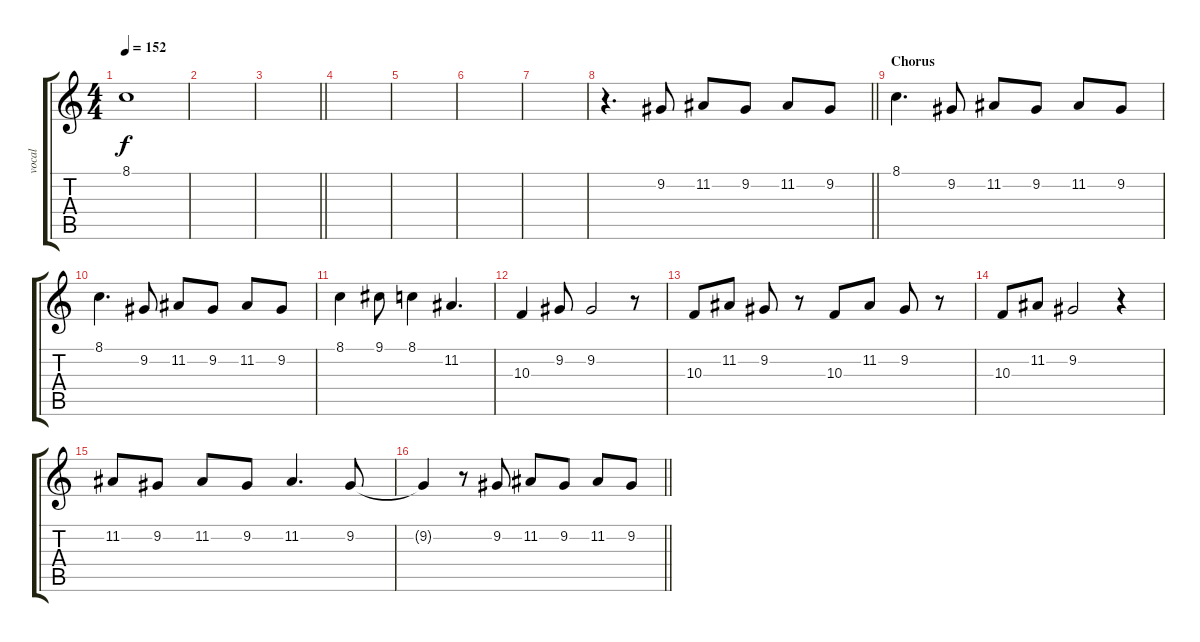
\track ("vocal" "vocal") {instrument lead1square}
\staff {score tabs}
\tuning (E4 B3 G3 D3 A2 E2) {hide}
\ts (4 4)
\tempo 152
\clef g2
\ks c
8.1{t}.1{dy f} |
|
\barLineRight lightlight
|
|
|
|
|
\barLineRight lightlight
r.4{d} 9.2.8 11.2.8 9.2.8 11.2.8 9.2.8 |
\section ("" "Chorus")
8.1.4{d} 9.2.8 11.2.8 9.2.8 11.2.8 9.2.8 |
8.1.4{d} 9.2.8 11.2.8 9.2.8 11.2.8 9.2.8 |
8.1.4 9.1.8 8.1.4 11.2.4{d} |
10.3.4 9.2.8 9.2.2 r.8 |
10.3.8 11.2.8 9.2.8 r.8 10.3.8 11.2.8 9.2.8 r.8 |
10.3.8 11.2.8 9.2.2 r.4 |
11.2.8 9.2.8 11.2.8 9.2.8 11.2.4{d} 9.2.8 |
\barLineRight lightlight
9.2{t}.4 r.8 9.2.8 11.2.8 9.2.8 11.2.8 9.2.8
